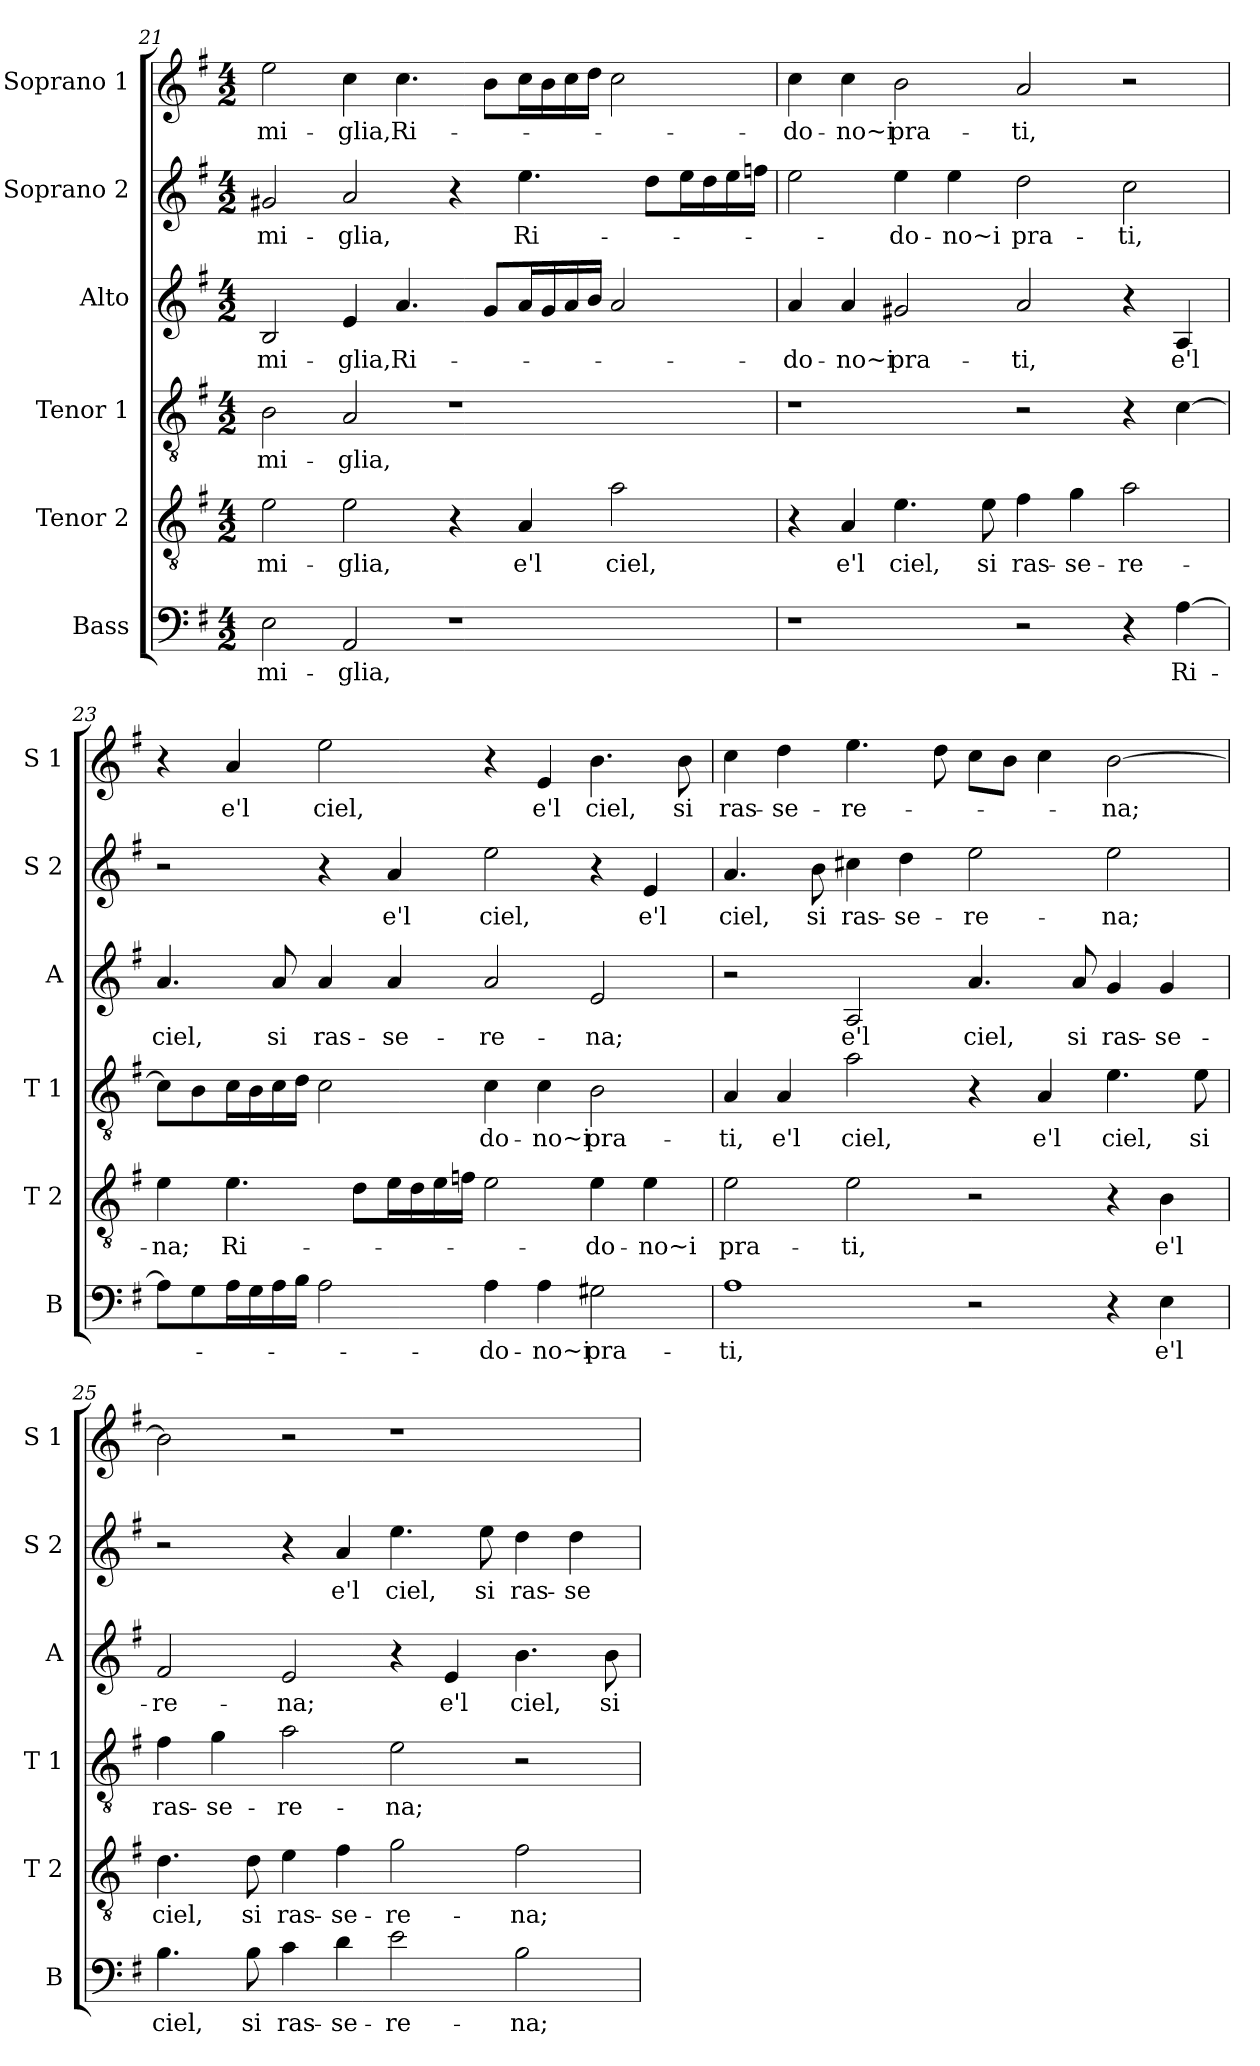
**kern	**text	**kern	**text	**kern	**text	**kern	**text	**kern	**text	**kern	**text
*part6	*part6	*part5	*part5	*part4	*part4	*part3	*part3	*part2	*part2	*part1	*part1
*staff6	*staff6	*staff5	*staff5	*staff4	*staff4	*staff3	*staff3	*staff2	*staff2	*staff1	*staff1
*I"Bass	*	*I"Tenor 2	*	*I"Tenor 1	*	*I"Alto	*	*I"Soprano 2	*	*I"Soprano 1	*
*I'B	*	*I'T 2	*	*I'T 1	*	*I'A	*	*I'S 2	*	*I'S 1	*
!!LO:PB:g=z
*clefF4	*	*clefGv2	*	*clefGv2	*	*clefG2	*	*clefG2	*	*clefG2	*
*k[f#]	*	*k[f#]	*	*k[f#]	*	*k[f#]	*	*k[f#]	*	*k[f#]	*
*G:	*	*G:	*	*G:	*	*G:	*	*G:	*	*G:	*
*M4/2	*	*M4/2	*	*M4/2	*	*M4/2	*	*M4/2	*	*M4/2	*
=21	=21	=21	=21	=21	=21	=21	=21	=21	=21	=21	=21
!	!LO:LY:b	!	!LO:LY:b	!	!LO:LY:b	!	!LO:LY:b	!	!LO:LY:b	!	!LO:LY:b
2E\	-mi-	2e\	-mi-	2B\	-mi-	2B/	-mi-	2g#X/	-mi-	2ee\	-mi-
!	!LO:LY:b	!	!LO:LY:b	!	!LO:LY:b	!	!LO:LY:b	!	!LO:LY:b	!	!LO:LY:b
2AA/	-glia,	2e\	-glia,	2A/	-glia,	4e/	-glia,	2a/	-glia,	4cc\	-glia,
!	!	!	!	!	!	!	!LO:LY:b	!	!	!	!LO:LY:b
.	.	.	.	.	.	4.a/	Ri-	.	.	4.cc\	Ri-
1r	.	4r	.	1r	.	.	.	4r	.	.	.
.	.	.	.	.	.	8g/L	.	.	.	8b\L	.
!	!	!	!LO:LY:b	!	!	!	!	!	!LO:LY:b	!	!
.	.	4A/	e'l	.	.	16a/L	.	4.ee\	Ri-	16cc\L	.
.	.	.	.	.	.	16g/	.	.	.	16b\	.
.	.	.	.	.	.	16a/	.	.	.	16cc\	.
.	.	.	.	.	.	16b/JJ	.	.	.	16dd\JJ	.
!	!	!	!LO:LY:b	!	!	!	!	!	!	!	!
.	.	2a\	ciel,	.	.	2a/	.	.	.	2cc\	.
.	.	.	.	.	.	.	.	8dd\L	.	.	.
.	.	.	.	.	.	.	.	16ee\L	.	.	.
.	.	.	.	.	.	.	.	16dd\	.	.	.
.	.	.	.	.	.	.	.	16ee\	.	.	.
.	.	.	.	.	.	.	.	16ffn\JJ	.	.	.
=22	=22	=22	=22	=22	=22	=22	=22	=22	=22	=22	=22
!	!	!	!	!	!	!	!LO:LY:b	!	!	!	!LO:LY:b
1r	.	4r	.	1r	.	4a/	-do-	2ee\	.	4cc\	-do-
!	!	!	!LO:LY:b	!	!	!	!LO:LY:b	!	!	!	!LO:LY:b
.	.	4A/	e'l	.	.	4a/	-no~i	.	.	4cc\	-no~i
!	!	!	!LO:LY:b	!	!	!	!LO:LY:b	!	!LO:LY:b	!	!LO:LY:b
.	.	4.e\	ciel,	.	.	2g#X/	pra-	4ee\	-do-	2b\	pra-
!	!	!	!	!	!	!	!	!	!LO:LY:b	!	!
.	.	.	.	.	.	.	.	4ee\	-no~i	.	.
!	!	!	!LO:LY:b	!	!	!	!	!	!	!	!
.	.	8e\	si	.	.	.	.	.	.	.	.
!	!	!	!LO:LY:b	!	!	!	!LO:LY:b	!	!LO:LY:b	!	!LO:LY:b
2r	.	4f#\	ras-	2r	.	2a/	-ti,	2dd\	pra-	2a/	-ti,
!	!	!	!LO:LY:b	!	!	!	!	!	!	!	!
.	.	4g\	-se-	.	.	.	.	.	.	.	.
!	!	!	!LO:LY:b	!	!	!	!	!	!LO:LY:b	!	!
4r	.	2a\	-re-	4r	.	4r	.	2cc\	-ti,	2r	.
!	!LO:LY:b	!	!	!	!	!	!LO:LY:b	!	!	!	!
[4A\	Ri-	.	.	[4c\	.	4A/	e'l	.	.	.	.
!!LO:LB:g=z
=23	=23	=23	=23	=23	=23	=23	=23	=23	=23	=23	=23
!	!	!	!LO:LY:b	!	!	!	!LO:LY:b	!	!	!	!
8A\L]	.	4e\	-na;	8c\L]	.	4.a/	ciel,	2r	.	4r	.
8G\	.	.	.	8B\	.	.	.	.	.	.	.
!	!	!	!LO:LY:b	!	!	!	!	!	!	!	!LO:LY:b
16A\L	.	4.e\	Ri-	16c\L	.	.	.	.	.	4a/	e'l
16G\	.	.	.	16B\	.	.	.	.	.	.	.
!	!	!	!	!	!	!	!LO:LY:b	!	!	!	!
16A\	.	.	.	16c\	.	8a/	si	.	.	.	.
16B\JJ	.	.	.	16d\JJ	.	.	.	.	.	.	.
!	!	!	!	!	!	!	!LO:LY:b	!	!	!	!LO:LY:b
2A\	.	.	.	2c\	.	4a/	ras-	4r	.	2ee\	ciel,
.	.	8d\L	.	.	.	.	.	.	.	.	.
!	!	!	!	!	!	!	!LO:LY:b	!	!LO:LY:b	!	!
.	.	16e\L	.	.	.	4a/	-se-	4a/	e'l	.	.
.	.	16d\	.	.	.	.	.	.	.	.	.
.	.	16e\	.	.	.	.	.	.	.	.	.
.	.	16fn\JJ	.	.	.	.	.	.	.	.	.
!	!LO:LY:b	!	!	!	!LO:LY:b	!	!LO:LY:b	!	!LO:LY:b	!	!
4A\	-do-	2e\	.	4c\	do-	2a/	-re-	2ee\	ciel,	4r	.
!	!LO:LY:b	!	!	!	!LO:LY:b	!	!	!	!	!	!LO:LY:b
4A\	-no~i	.	.	4c\	-no~i	.	.	.	.	4e/	e'l
!	!LO:LY:b	!	!LO:LY:b	!	!LO:LY:b	!	!LO:LY:b	!	!	!	!LO:LY:b
2G#X\	pra-	4e\	-do-	2B\	pra-	2e/	-na;	4r	.	4.b\	ciel,
!	!	!	!LO:LY:b	!	!	!	!	!	!LO:LY:b	!	!
.	.	4e\	-no~i	.	.	.	.	4e/	e'l	.	.
!	!	!	!	!	!	!	!	!	!	!	!LO:LY:b
.	.	.	.	.	.	.	.	.	.	8b\	si
=24	=24	=24	=24	=24	=24	=24	=24	=24	=24	=24	=24
!	!LO:LY:b	!	!LO:LY:b	!	!LO:LY:b	!	!	!	!LO:LY:b	!	!LO:LY:b
1A	-ti,	2e\	pra-	4A/	-ti,	2r	.	4.a/	ciel,	4cc\	ras-
!	!	!	!	!	!LO:LY:b	!	!	!	!	!	!LO:LY:b
.	.	.	.	4A/	e'l	.	.	.	.	4dd\	-se-
!	!	!	!	!	!	!	!	!	!LO:LY:b	!	!
.	.	.	.	.	.	.	.	8b\	si	.	.
!	!	!	!LO:LY:b	!	!LO:LY:b	!	!LO:LY:b	!	!LO:LY:b	!	!LO:LY:b
.	.	2e\	-ti,	2a\	ciel,	2A/	e'l	4cc#X\	ras-	4.ee\	-re-
!	!	!	!	!	!	!	!	!	!LO:LY:b	!	!
.	.	.	.	.	.	.	.	4dd\	-se-	.	.
.	.	.	.	.	.	.	.	.	.	8dd\	.
!	!	!	!	!	!	!	!LO:LY:b	!	!LO:LY:b	!	!
2r	.	2r	.	4r	.	4.a/	ciel,	2ee\	-re-	8cc\L	.
.	.	.	.	.	.	.	.	.	.	8b\J	.
!	!	!	!	!	!LO:LY:b	!	!	!	!	!	!
.	.	.	.	4A/	e'l	.	.	.	.	4cc\	.
!	!	!	!	!	!	!	!LO:LY:b	!	!	!	!
.	.	.	.	.	.	8a/	si	.	.	.	.
!	!	!	!	!	!LO:LY:b	!	!LO:LY:b	!	!LO:LY:b	!	!LO:LY:b
4r	.	4r	.	4.e\	ciel,	4g/	ras-	2ee\	-na;	[2b\	-na;
!	!LO:LY:b	!	!LO:LY:b	!	!	!	!LO:LY:b	!	!	!	!
4E\	e'l	4B\	e'l	.	.	4g/	-se-	.	.	.	.
!	!	!	!	!	!LO:LY:b	!	!	!	!	!	!
.	.	.	.	8e\	si	.	.	.	.	.	.
!!LO:PB:g=z
=25	=25	=25	=25	=25	=25	=25	=25	=25	=25	=25	=25
!	!LO:LY:b	!	!LO:LY:b	!	!LO:LY:b	!	!LO:LY:b	!	!	!	!
4.B\	ciel,	4.d\	ciel,	4f#\	ras-	2f#/	-re-	2r	.	2b\]	.
!	!	!	!	!	!LO:LY:b	!	!	!	!	!	!
.	.	.	.	4g\	-se-	.	.	.	.	.	.
!	!LO:LY:b	!	!LO:LY:b	!	!	!	!	!	!	!	!
8B\	si	8d\	si	.	.	.	.	.	.	.	.
!	!LO:LY:b	!	!LO:LY:b	!	!LO:LY:b	!	!LO:LY:b	!	!	!	!
4c\	ras-	4e\	ras-	2a\	-re-	2e/	-na;	4r	.	2r	.
!	!LO:LY:b	!	!LO:LY:b	!	!	!	!	!	!LO:LY:b	!	!
4d\	-se-	4f#\	-se-	.	.	.	.	4a/	e'l	.	.
!	!LO:LY:b	!	!LO:LY:b	!	!LO:LY:b	!	!	!	!LO:LY:b	!	!
2e\	-re-	2g\	-re-	2e\	-na;	4r	.	4.ee\	ciel,	1r	.
!	!	!	!	!	!	!	!LO:LY:b	!	!	!	!
.	.	.	.	.	.	4e/	e'l	.	.	.	.
!	!	!	!	!	!	!	!	!	!LO:LY:b	!	!
.	.	.	.	.	.	.	.	8ee\	si	.	.
!	!LO:LY:b	!	!LO:LY:b	!	!	!	!LO:LY:b	!	!LO:LY:b	!	!
2B\	-na;	2f#\	-na;	2r	.	4.b\	ciel,	4dd\	ras-	.	.
!	!	!	!	!	!	!	!	!	!LO:LY:b	!	!
.	.	.	.	.	.	.	.	4dd\	-se-	.	.
!	!	!	!	!	!	!	!LO:LY:b	!	!	!	!
.	.	.	.	.	.	8b\	si	.	.	.	.
=	=	=	=	=	=	=	=	=	=	=	=
*-	*-	*-	*-	*-	*-	*-	*-	*-	*-	*-	*-
